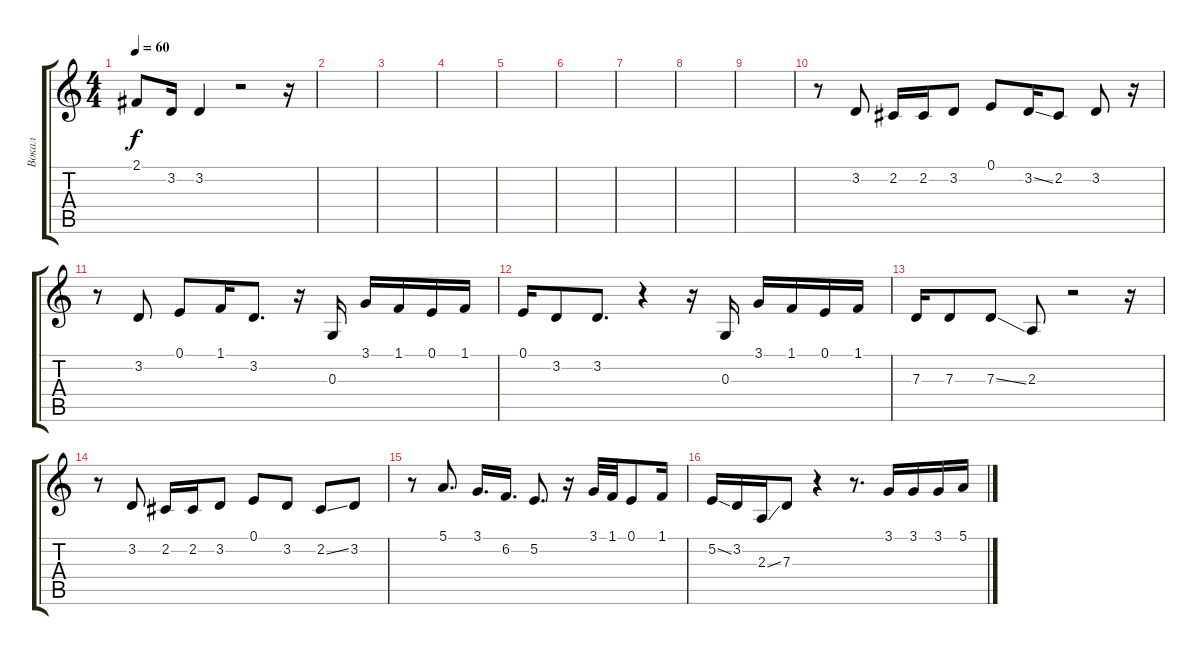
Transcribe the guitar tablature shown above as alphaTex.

\track ("Вокал" "Вокал") {instrument trombone}
\staff {score tabs}
\tuning (E4 B3 G3 D3 A2 E2) {hide}
\ts (4 4)
\tempo 60
\clef g2
\ks c
2.1.8{dy f} 3.2.16 3.2.4 r.2 r.16 |
|
|
|
|
|
|
|
|
r.8 3.2.8 2.2.16 2.2.16 3.2.8 0.1.8 3.2{ss}.16 2.2.8 3.2.8 r.16 |
r.8 3.2.8 0.1.8 1.1.16 3.2.8{d} r.16 0.3.16 3.1.16 1.1.16 0.1.16 1.1.16 |
0.1.16 3.2.8 3.2.8{d} r.4 r.16 0.3.16 3.1.16 1.1.16 0.1.16 1.1.16 |
7.3.16 7.3.8 7.3{ss}.8 2.3.8 r.2 r.16 |
r.8 3.2.8 2.2.16 2.2.16 3.2.8 0.1.8 3.2.8 2.2{ss}.8 3.2.8 |
r.8 5.1.8{d} 3.1.16{d} 6.2.16{d} 5.2.8{d} r.16 3.1.32 1.1.32 0.1.8 1.1.16 |
5.2{ss}.16 3.2.16 2.3{ss}.16 7.3.8 r.4 r.8{d} 3.1.16 3.1.16 3.1.16 5.1.16
